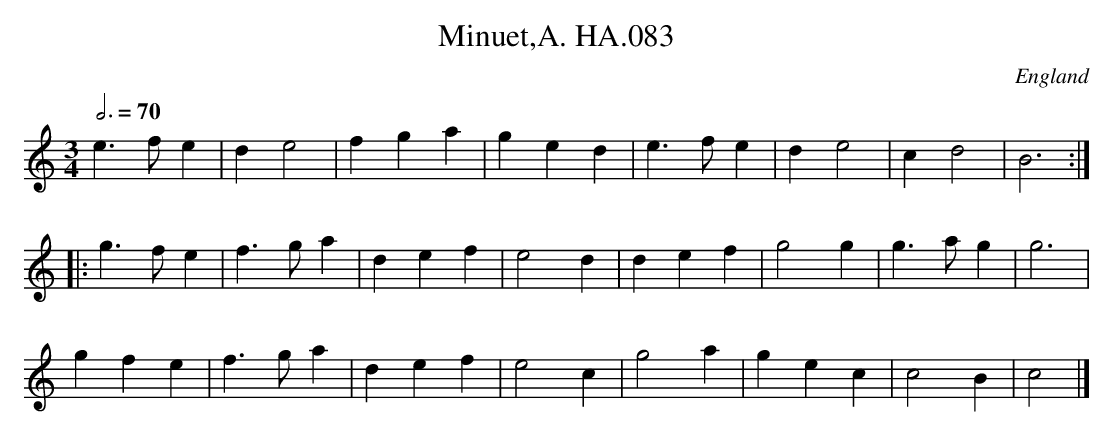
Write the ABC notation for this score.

X:1
T:Minuet,A. HA.083
M:3/4
L:1/4
Q:3/4=70
O:England
notC:in Hand C
K:C major
e>fe|de2|fga|ged|\
e>fe|de2|cd2|B3:|!
|:g>fe|f>ga|def|e2d|\
def|g2g|g>ag|g3|!
gfe|f>ga|def|e2c|\
g2a|gec|c2B|c2|]
